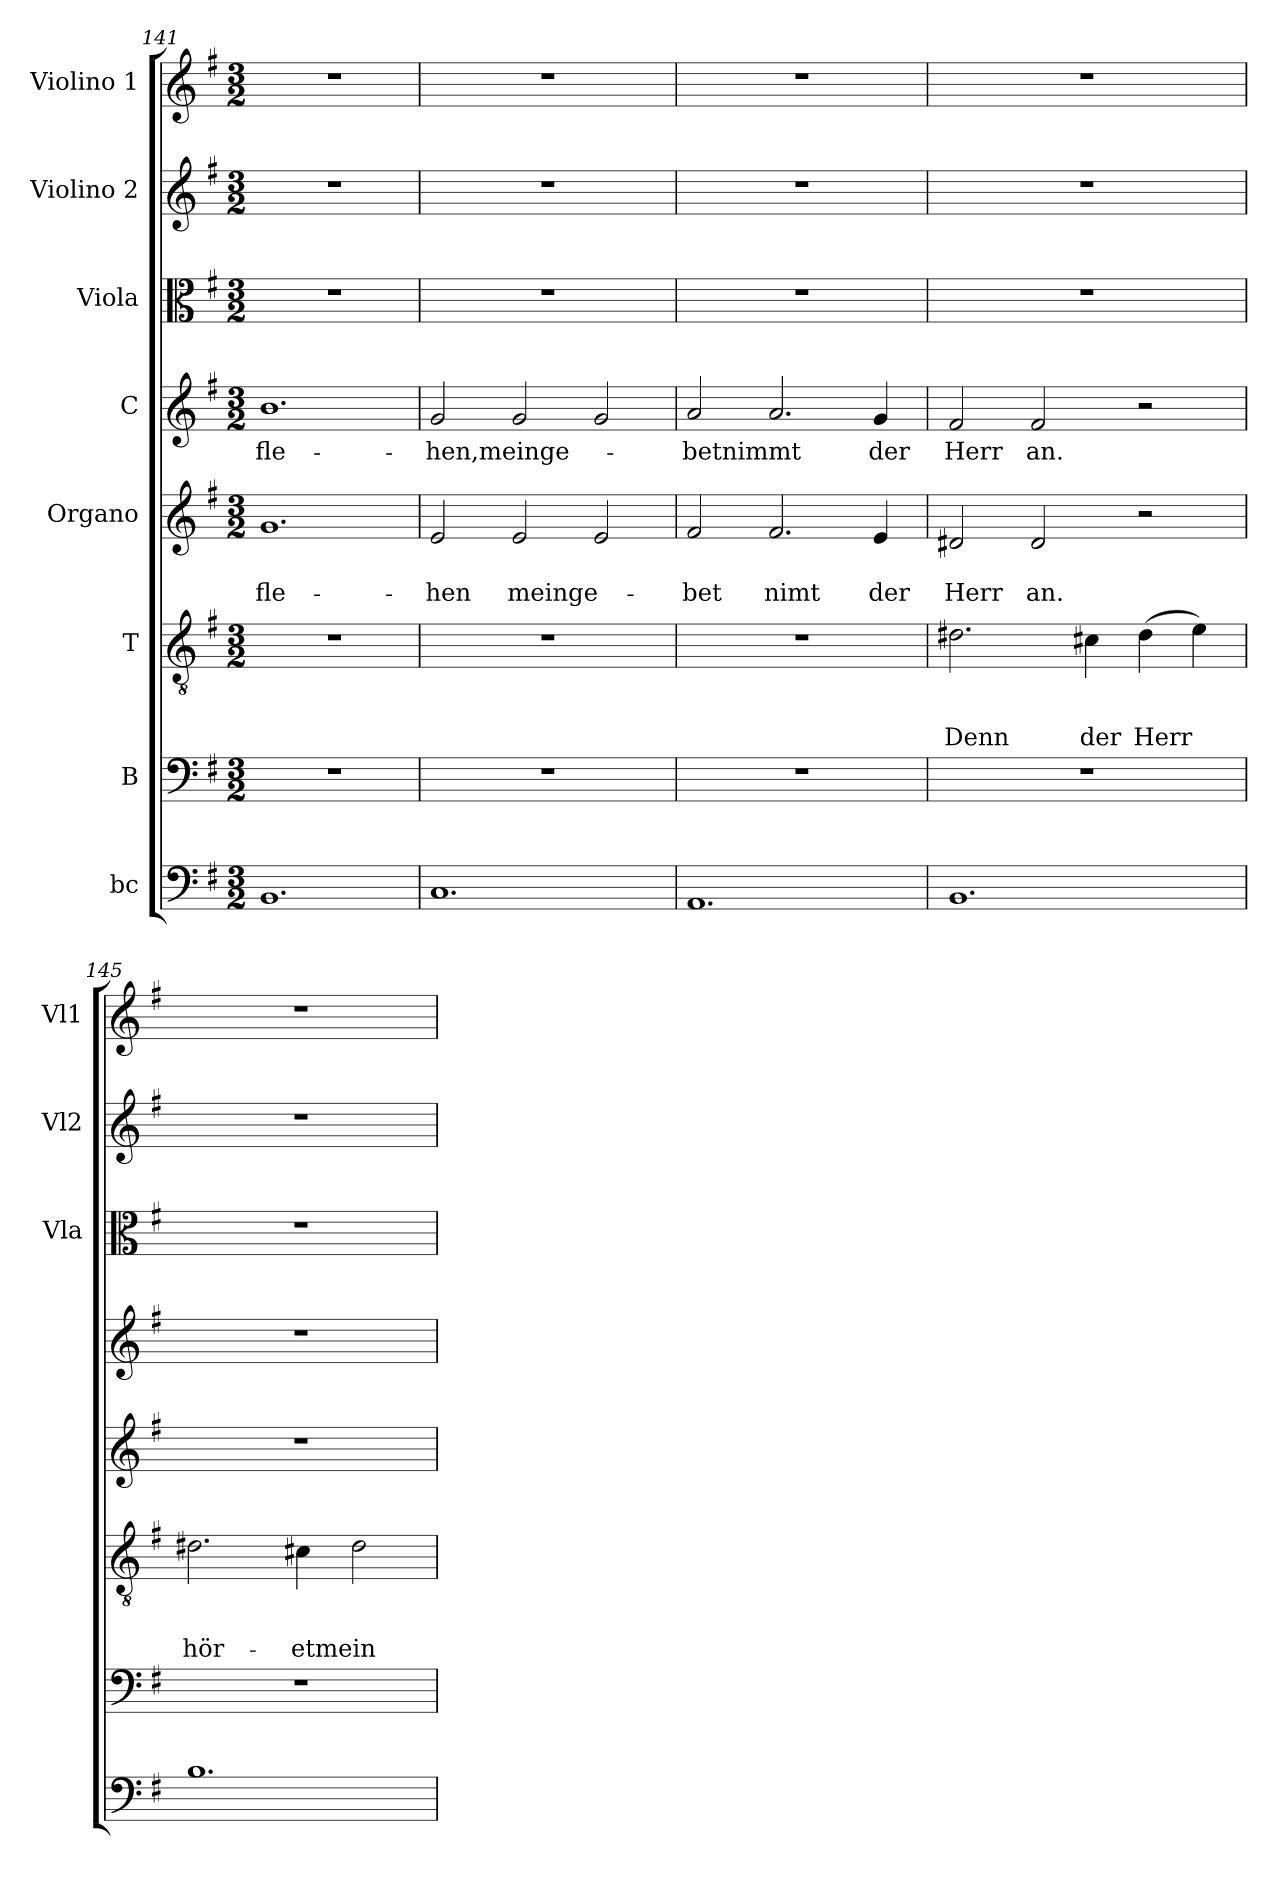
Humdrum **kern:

**kern	**kern	**kern	**text	**text	**text	**kern	**text	**text	**kern	**text	**kern	**kern	**kern
*part8	*part7	*part6	*part6	*part6	*part6	*part5	*part5	*part5	*part4	*part4	*part3	*part2	*part1
*staff8	*staff7	*staff6	*staff6	*staff6	*staff6	*staff5	*staff5	*staff5	*staff4	*staff4	*staff3	*staff2	*staff1
*I"bc	*I"B	*I"T	*	*	*	*I"Organo	*	*	*I"C	*	*I"Viola	*I"Violino 2	*I"Violino 1
*	*	*	*	*	*	*	*	*	*	*	*I'Vla	*I'Vl2	*I'Vl1
*clefF4	*clefF4	*clefGv2	*	*	*	*clefG2	*	*	*clefG2	*	*clefC3	*clefG2	*clefG2
*k[f#]	*k[f#]	*k[f#]	*	*	*	*k[f#]	*	*	*k[f#]	*	*k[f#]	*k[f#]	*k[f#]
*G:	*G:	*G:	*	*	*	*G:	*	*	*G:	*	*G:	*G:	*G:
*M3/2	*M3/2	*M3/2	*	*	*	*M3/2	*	*	*M3/2	*	*M3/2	*M3/2	*M3/2
=141	=141	=141	=141	=141	=141	=141	=141	=141	=141	=141	=141	=141	=141
!	!LO:N:vis=1	!LO:N:vis=1	!	!	!	!	!	!LO:LY:b	!	!LO:LY:b	!LO:N:vis=1	!LO:N:vis=1	!LO:N:vis=1
1.BB<	1.r	1.r	.	.	.	1.g	.	fle-	1.b	fle-	1.r	1.r	1.r
=142	=142	=142	=142	=142	=142	=142	=142	=142	=142	=142	=142	=142	=142
!	!LO:N:vis=1	!LO:N:vis=1	!	!	!	!	!	!LO:LY:b	!	!LO:LY:b	!LO:N:vis=1	!LO:N:vis=1	!LO:N:vis=1
1.C	1.r	1.r	.	.	.	2e/	.	-hen	2g/	-hen,meinge-	1.r	1.r	1.r
!	!	!	!	!	!	!	!	!LO:LY:b	!	!	!	!	!
.	.	.	.	.	.	2e/	.	meinge-	2g/	.	.	.	.
.	.	.	.	.	.	2e/	.	.	2g/	.	.	.	.
=143	=143	=143	=143	=143	=143	=143	=143	=143	=143	=143	=143	=143	=143
!	!LO:N:vis=1	!LO:N:vis=1	!	!	!	!	!	!LO:LY:b	!	!LO:LY:b	!LO:N:vis=1	!LO:N:vis=1	!LO:N:vis=1
1.AA<	1.r	1.r	.	.	.	2f#/	.	-bet	2a/	-betnimmt	1.r	1.r	1.r
!	!	!	!	!	!	!	!	!LO:LY:b	!	!	!	!	!
.	.	.	.	.	.	2.f#/	.	nimt	2.a/	.	.	.	.
!	!	!	!	!	!	!	!	!LO:LY:b	!	!LO:LY:b	!	!	!
.	.	.	.	.	.	4e/	.	der	4g/	der	.	.	.
=144	=144	=144	=144	=144	=144	=144	=144	=144	=144	=144	=144	=144	=144
!	!LO:N:vis=1	!	!	!	!LO:LY:b	!	!	!LO:LY:b	!	!LO:LY:b	!LO:N:vis=1	!LO:N:vis=1	!LO:N:vis=1
1.BB	1.r	2.d#X\	.	.	Denn	2d#X/	.	Herr	2f#/	Herr	1.r	1.r	1.r
!	!	!	!	!	!	!	!	!LO:LY:b	!	!LO:LY:b	!	!	!
.	.	.	.	.	.	2d#/	.	an.	2f#/	an.	.	.	.
!	!	!	!	!	!LO:LY:b	!	!	!	!	!	!	!	!
.	.	4c#X\	.	.	der	.	.	.	.	.	.	.	.
!	!	!	!	!	!LO:LY:b	!	!	!	!	!	!	!	!
.	.	(>4d#\	.	.	Herr	2r	.	.	2r	.	.	.	.
.	.	4e\)	.	.	.	.	.	.	.	.	.	.	.
=145	=145	=145	=145	=145	=145	=145	=145	=145	=145	=145	=145	=145	=145
!	!LO:N:vis=1	!	!	!	!LO:LY:b	!LO:N:vis=1	!	!	!LO:N:vis=1	!	!LO:N:vis=1	!LO:N:vis=1	!LO:N:vis=1
1.B	1.r	2.d#X\	.	.	hör-	1.r	.	.	1.r	.	1.r	1.r	1.r
!	!	!	!	!	!LO:LY:b	!	!	!	!	!	!	!	!
.	.	4c#X\	.	.	-etmein	.	.	.	.	.	.	.	.
.	.	2d#\	.	.	.	.	.	.	.	.	.	.	.
=	=	=	=	=	=	=	=	=	=	=	=	=	=
*-	*-	*-	*-	*-	*-	*-	*-	*-	*-	*-	*-	*-	*-
